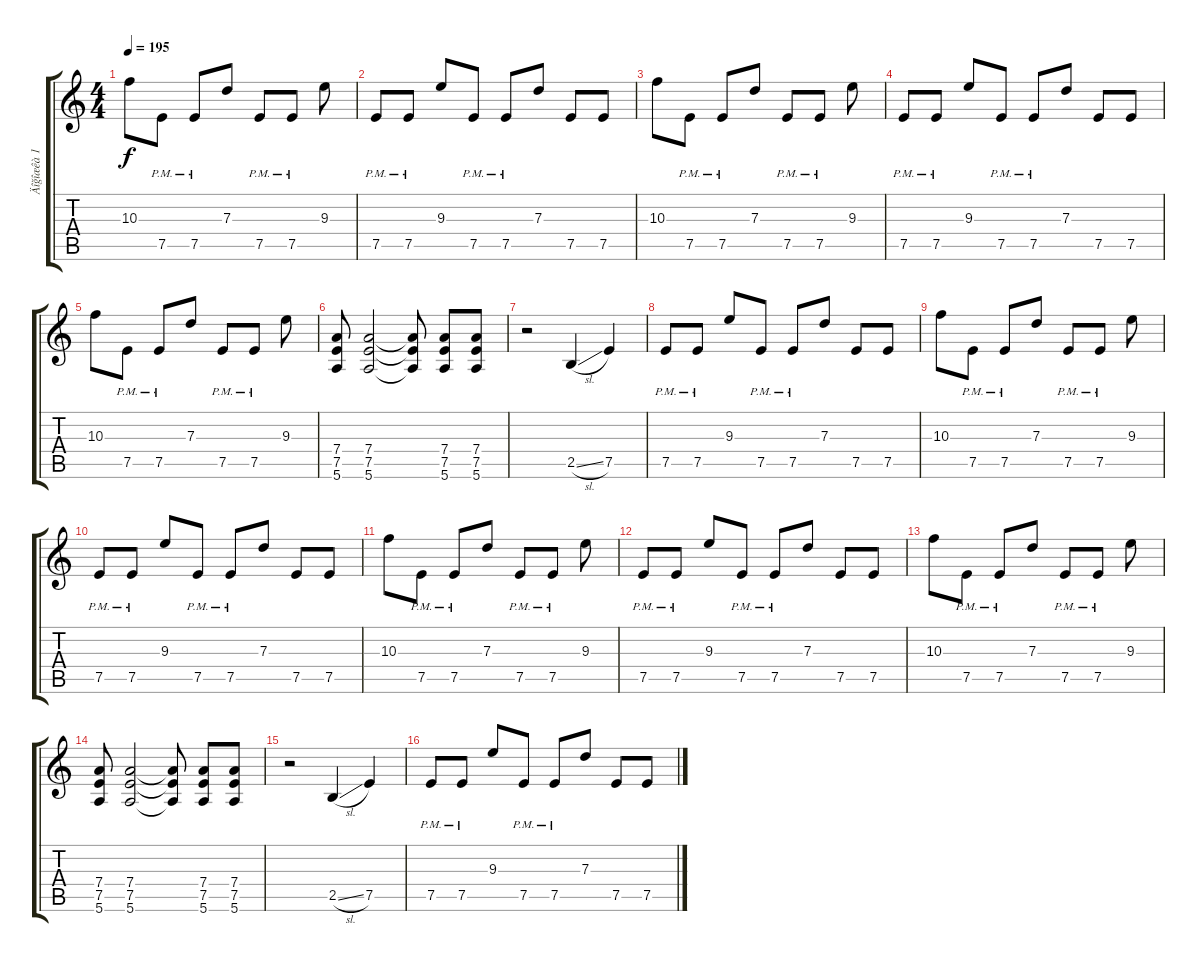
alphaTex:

\track ("Äîğîæêà 1" "Äîğîæêà 1") {instrument distortionguitar}
\staff {score tabs}
\tuning (E4 B3 G3 D3 A2 E2) {hide}
\ts (4 4)
\tempo 195
\clef g2
\ks c
10.3.8{dy f} 7.5{pm}.8 7.5{pm}.8 7.3.8 7.5{pm}.8 7.5{pm}.8 9.3.8 |
7.5{pm}.8 7.5{pm}.8 9.3.8 7.5{pm}.8 7.5{pm}.8 7.3.8 7.5.8 7.5.8 |
10.3.8 7.5{pm}.8 7.5{pm}.8 7.3.8 7.5{pm}.8 7.5{pm}.8 9.3.8 |
7.5{pm}.8 7.5{pm}.8 9.3.8 7.5{pm}.8 7.5{pm}.8 7.3.8 7.5.8 7.5.8 |
10.3.8 7.5{pm}.8 7.5{pm}.8 7.3.8 7.5{pm}.8 7.5{pm}.8 9.3.8 |
(7.4 7.5 5.6).8 (7.4 7.5 5.6).2 (7.4{t} 7.5{t} 5.6{t}).8 (7.4 7.5 5.6).8 (7.4 7.5 5.6).8 |
r.2 2.5{sl}.4 7.5.4 |
7.5{pm}.8 7.5{pm}.8 9.3.8 7.5{pm}.8 7.5{pm}.8 7.3.8 7.5.8 7.5.8 |
10.3.8 7.5{pm}.8 7.5{pm}.8 7.3.8 7.5{pm}.8 7.5{pm}.8 9.3.8 |
7.5{pm}.8 7.5{pm}.8 9.3.8 7.5{pm}.8 7.5{pm}.8 7.3.8 7.5.8 7.5.8 |
10.3.8 7.5{pm}.8 7.5{pm}.8 7.3.8 7.5{pm}.8 7.5{pm}.8 9.3.8 |
7.5{pm}.8 7.5{pm}.8 9.3.8 7.5{pm}.8 7.5{pm}.8 7.3.8 7.5.8 7.5.8 |
10.3.8 7.5{pm}.8 7.5{pm}.8 7.3.8 7.5{pm}.8 7.5{pm}.8 9.3.8 |
(7.4 7.5 5.6).8 (7.4 7.5 5.6).2 (7.4{t} 7.5{t} 5.6{t}).8 (7.4 7.5 5.6).8 (7.4 7.5 5.6).8 |
r.2 2.5{sl}.4 7.5.4 |
7.5{pm}.8 7.5{pm}.8 9.3.8 7.5{pm}.8 7.5{pm}.8 7.3.8 7.5.8 7.5.8
